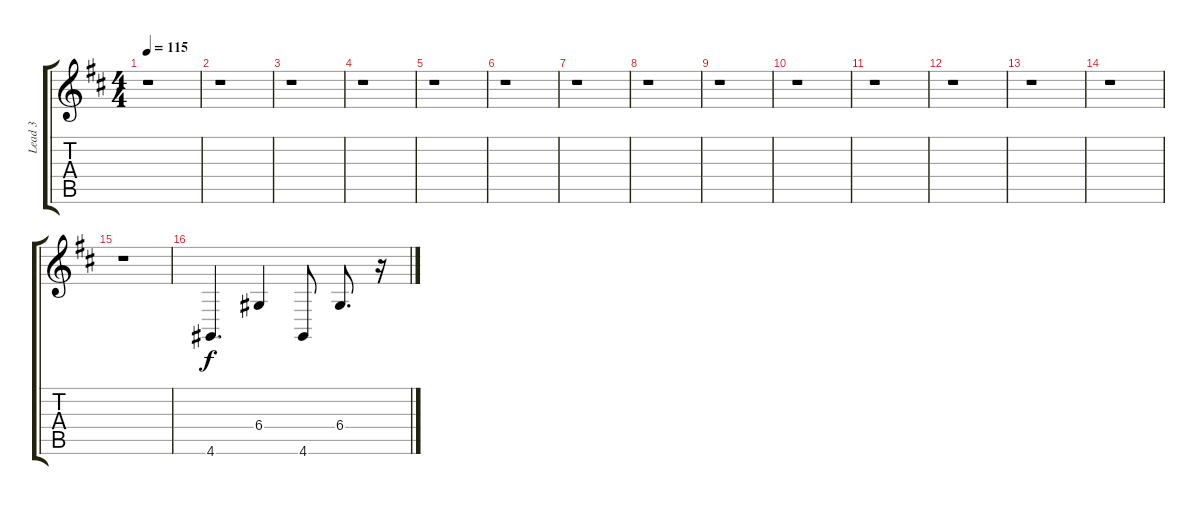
\track ("Lead 3" "Lead 3") {instrument lead8bassandlead}
\staff {score tabs}
\tuning (E4 B3 G3 D3 A2 E2) {hide}
\ts (4 4)
\tempo 115
\clef g2
\ks bminor
r.1{dy f} |
r.1 |
r.1 |
r.1 |
r.1 |
r.1 |
r.1 |
r.1 |
r.1 |
r.1 |
r.1 |
r.1 |
r.1 |
r.1 |
r.1 |
4.6.4{d} 6.4.4 4.6.8 6.4.8{d} r.16
